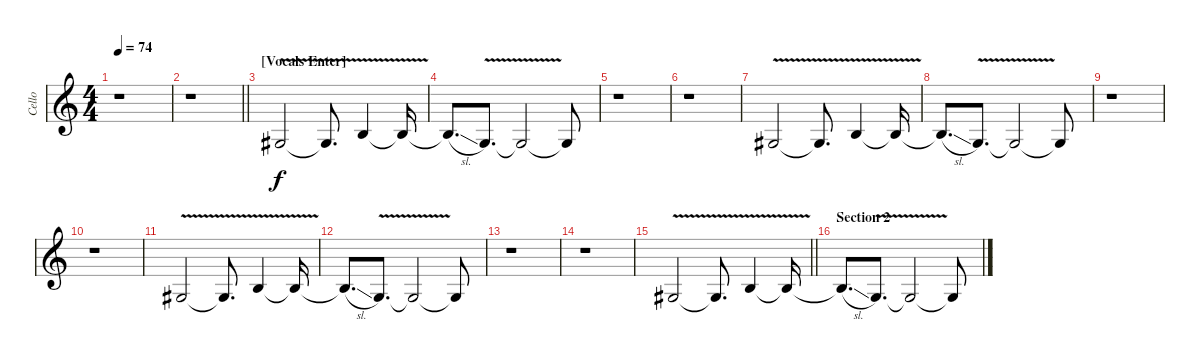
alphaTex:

\track ("Cello" "Cello") {instrument cello}
\staff {score}
\tuning (A3 D3 G2 C2) {hide}
\ts (4 4)
\tempo 74
\clef g2
\ks c
r.1{dy f} |
\barLineRight lightlight
r.1 |
\section ("" "[Vocals Enter]")
6.2{v}.2{volume 12} 6.2{t}.8{d} 9.2{v}.4 9.2{t}.16 |
9.2{sl t}.8{d} 5.2{v}.8{d} 5.2{t}.2{volume 0} 5.2{t}.8 |
r.1 |
r.1 |
6.2{v}.2{volume 12} 6.2{t}.8{d} 9.2{v}.4 9.2{t}.16 |
9.2{sl t}.8{d} 5.2{v}.8{d} 5.2{t}.2{volume 0} 5.2{t}.8 |
r.1 |
r.1 |
6.2{v}.2{volume 12} 6.2{t}.8{d} 9.2{v}.4 9.2{t}.16 |
9.2{sl t}.8{d} 5.2{v}.8{d} 5.2{t}.2{volume 0} 5.2{t}.8 |
r.1 |
r.1 |
\barLineRight lightlight
6.2{v}.2{volume 12} 6.2{t}.8{d} 9.2{v}.4 9.2{t}.16 |
\section ("" "Section 2")
9.2{sl t}.8{d} 5.2{v}.8{d} 5.2{t}.2{volume 0} 5.2{t}.8
